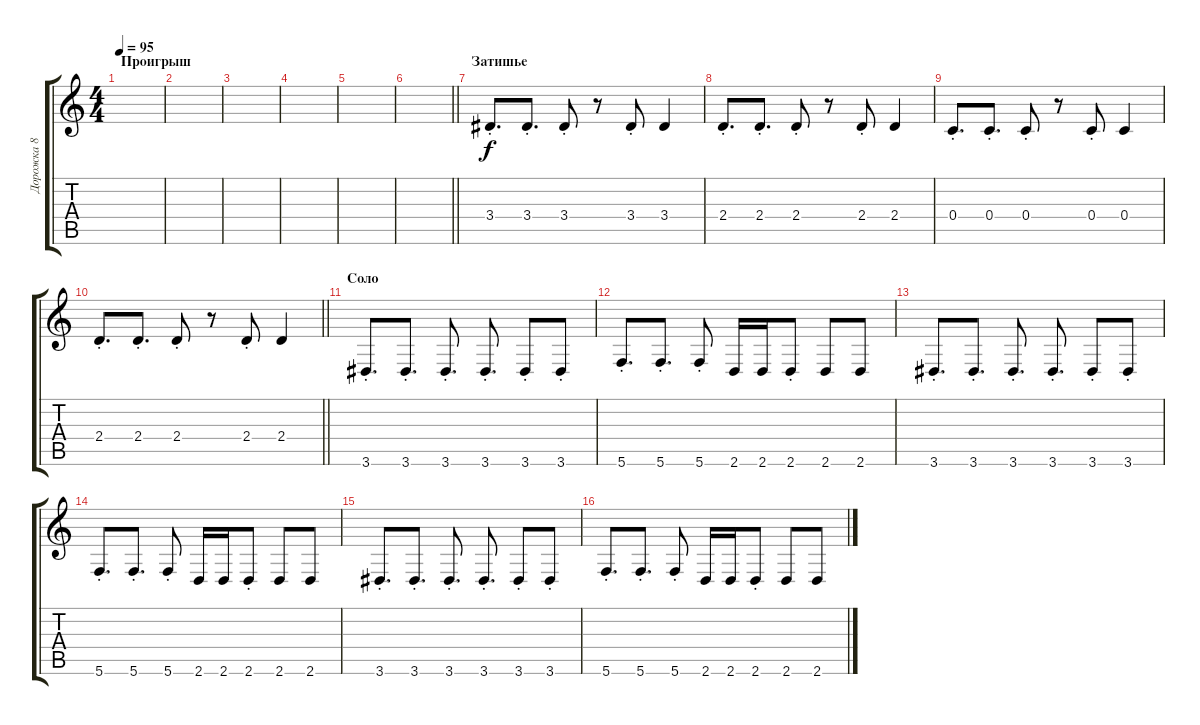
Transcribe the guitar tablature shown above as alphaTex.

\track ("Дорожка 8" "Дорожка 8") {instrument stringensemble1}
\staff {score tabs}
\tuning (D5 A4 F4 C4 G3 C3) {hide}
\ts (4 4)
\section ("" "Проигрыш")
\tempo 95
\clef g2
\ks c
|
|
|
|
|
\barLineRight lightlight
|
\section ("" "Затишье")
3.4{st}.8{d} 3.4{st}.8{d} 3.4{st}.8 r.8 3.4{st}.8 3.4.4 |
2.4{st}.8{d} 2.4{st}.8{d} 2.4{st}.8 r.8 2.4{st}.8 2.4.4 |
0.4{st}.8{d} 0.4{st}.8{d} 0.4{st}.8 r.8 0.4{st}.8 0.4.4 |
\barLineRight lightlight
2.4{st}.8{d} 2.4{st}.8{d} 2.4{st}.8 r.8 2.4{st}.8 2.4.4 |
\section ("" "Соло")
3.6{st}.8{d} 3.6{st}.8{d} 3.6{st}.8{d} 3.6{st}.8{d} 3.6{st}.8 3.6{st}.8 |
5.6{st}.8{d} 5.6{st}.8{d} 5.6{st}.8 2.6.16 2.6.16 2.6{st}.8 2.6.8 2.6.8 |
3.6{st}.8{d} 3.6{st}.8{d} 3.6{st}.8{d} 3.6{st}.8{d} 3.6{st}.8 3.6{st}.8 |
5.6{st}.8{d} 5.6{st}.8{d} 5.6{st}.8 2.6.16 2.6.16 2.6{st}.8 2.6.8 2.6.8 |
3.6{st}.8{d} 3.6{st}.8{d} 3.6{st}.8{d} 3.6{st}.8{d} 3.6{st}.8 3.6{st}.8 |
5.6{st}.8{d} 5.6{st}.8{d} 5.6{st}.8 2.6.16 2.6.16 2.6{st}.8 2.6.8 2.6.8
